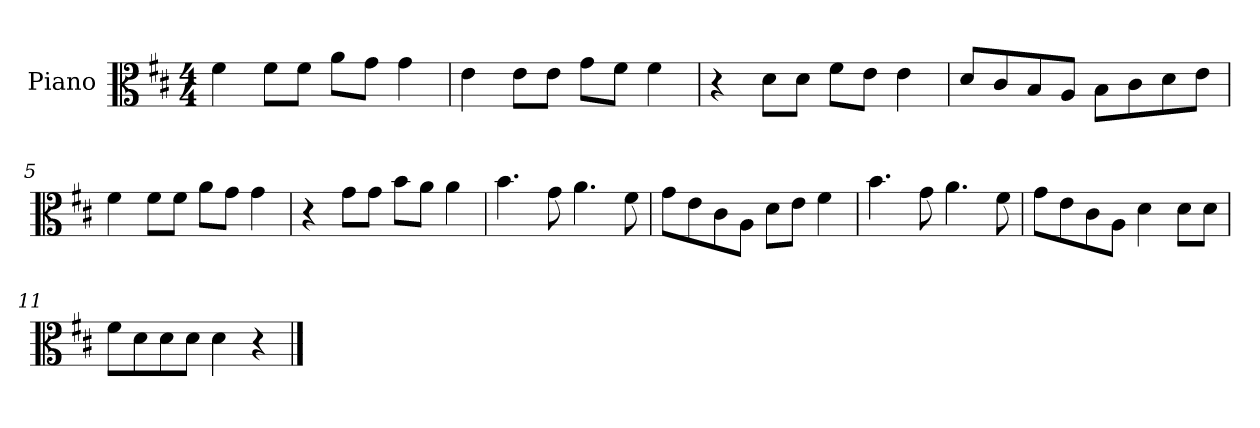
**kern
*part1
*staff1
*I"Piano
*I'Pno
*clefC3
*k[f#c#]
*D:
*M4/4
=1
4f#\
8f#\L
8f#\J
8a\L
8g\J
4g\
=2
4e\
8e\L
8e\J
8g\L
8f#\J
4f#\
=3
4r
8d\L
8d\J
8f#\L
8e\J
4e\
=4
8d/L
8c#/
8B/
8A/J
8B\L
8c#\
8d\
8e\J
=5
4f#\
8f#\L
8f#\J
8a\L
8g\J
4g\
=6
4r
8g\L
8g\J
8b\L
8a\J
4a\
=7
4.b\
8g\
4.a\
8f#\
=8
8g\L
8e\
8c#\
8A\J
8d\L
8e\J
4f#\
=9
4.b\
8g\
4.a\
8f#\
=10
8g\L
8e\
8c#\
8A\J
4d\
8d\L
8d\J
=11
8f#\L
8d\
8d\
8d\J
4d\
4r
==
*-
